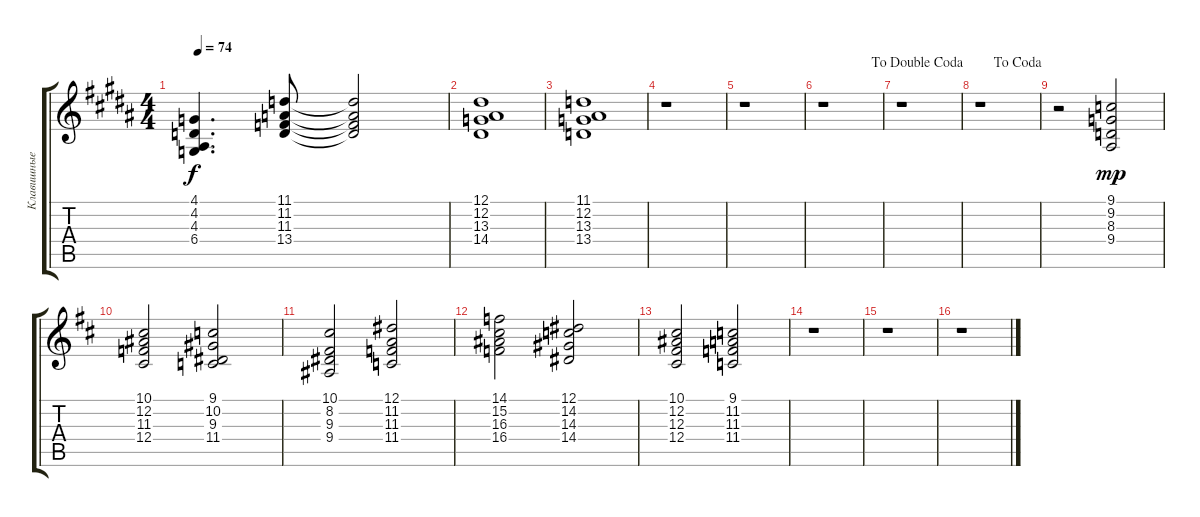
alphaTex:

\track ("Клавишные" "Клавишные") {instrument stringensemble2}
\staff {score tabs}
\tuning (Eb4 Bb3 Gb3 Db3 Ab2 Eb2) {hide}
\ts (4 4)
\tempo 74
\clef g2
\ks g#minor
(4.1 4.2 4.3 6.4).4{d dy f} (11.1 11.2 11.3 13.4).8 (11.1{t} 11.2{t} 11.3{t} 13.4{t}).2 |
(12.1 12.2 13.3 14.4).1 |
(11.1 12.2 13.3 13.4).1 |
r.1 |
r.1 |
r.1 |
\jump dadoublecoda
r.1 |
\jump dacoda
r.1 |
r.2 (9.1 9.2 8.3 9.4).2{dy mp} |
\ks d
(10.1 12.2 11.3 12.4).2 (9.1 10.2 9.3 11.4).2 |
(10.1 8.2 9.3 9.4).2 (12.1 11.2 11.3 11.4).2 |
(14.1 15.2 16.3 16.4).2 (12.1 14.2 14.3 14.4).2 |
(10.1 12.2 12.3 12.4).2 (9.1 11.2 11.3 11.4).2 |
r.1 |
r.1 |
r.1
